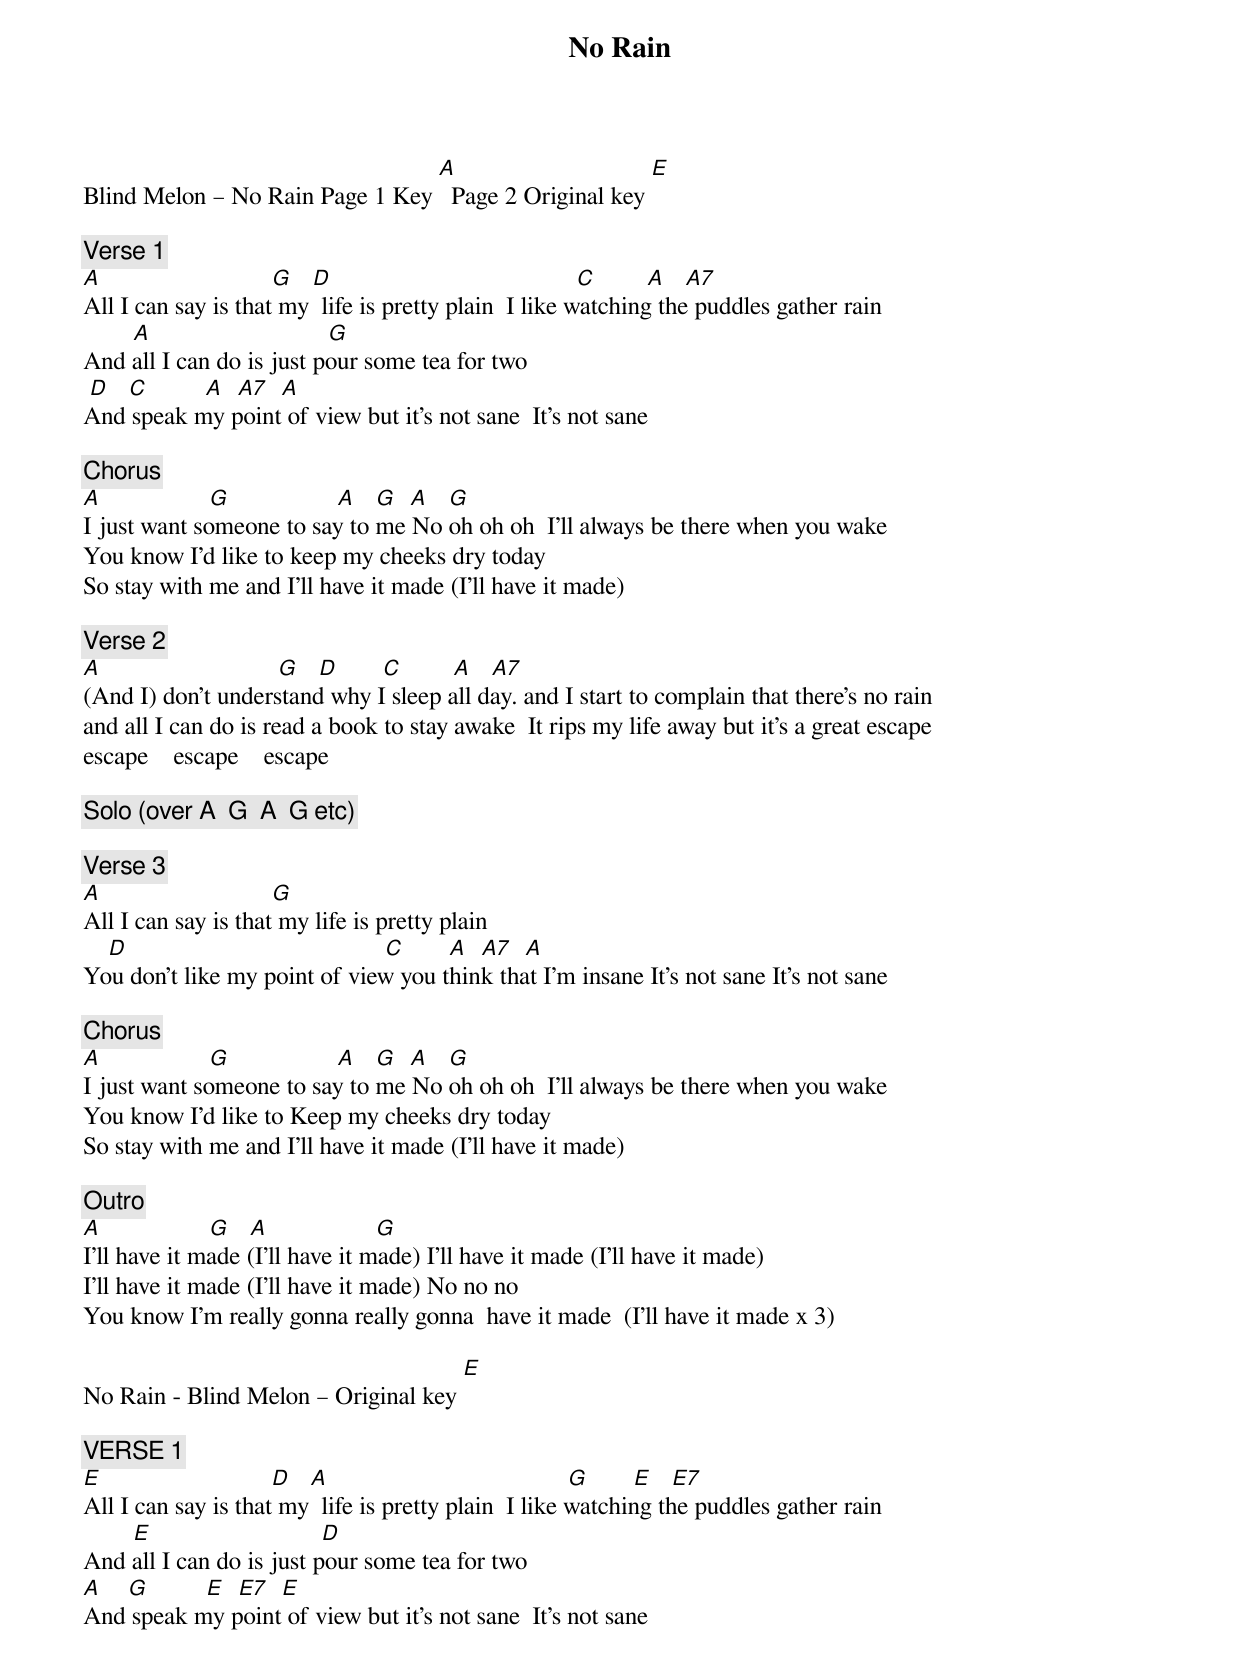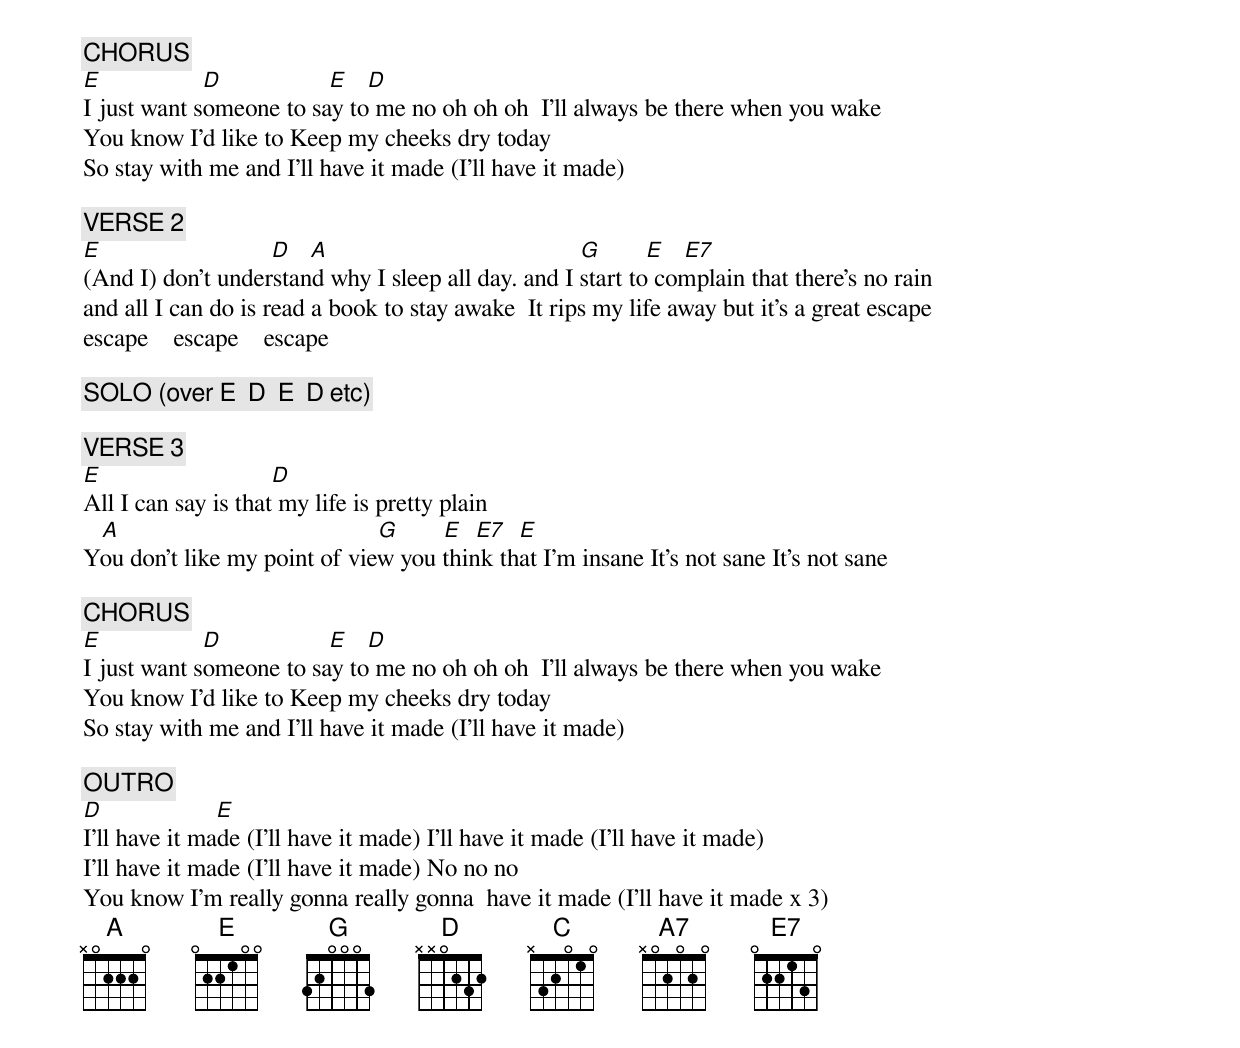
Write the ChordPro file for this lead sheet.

{title: No Rain}
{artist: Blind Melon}
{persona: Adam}
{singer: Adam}
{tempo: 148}
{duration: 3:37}
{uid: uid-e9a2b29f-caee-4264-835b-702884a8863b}
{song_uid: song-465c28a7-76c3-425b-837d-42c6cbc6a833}



Blind Melon – No Rain	Page 1 Key [A]		Page 2 Original key [E]

{comment: Verse 1}
[A]                       	  	[G]			[D]                                      	[C]       	[A]   [A7]
All I can say is that my  life is pretty plain 	I like watching the puddles gather rain
        [A]                          		[G]
And all I can do is just pour some tea for two
	[D]			[C]        	[A]  [A7]		[A]
And speak my point of view but it's not sane 	It's not sane

{comment: Chorus}
[A]               		[G]                 [A] 		[G]		[A] 		[G]
I just want someone to say to me No oh oh oh		I'll always be there when you wake
You know I'd like to keep my cheeks dry today
So stay with me and I'll have it made (I'll have it made)

{comment: Verse 2}
[A]                       	  		[G]			[D]     		[C]       	[A]   [A7]
(And I) don't understand why I sleep all day.	and I start to complain that there's no rain
and all I can do is read a book to stay awake 	It rips my life away but it's a great escape
escape    escape    escape

{comment: Solo (over A  G  A  G etc)}

{comment: Verse 3}
[A]                       	  	[G]
All I can say is that my life is pretty plain
   	[D]                                      			[C]       [A]  [A7]		[A]
You don't like my point of view you think that I'm insane	It's not sane It's not sane

{comment: Chorus}
[A]               		[G]                 [A] 		[G]		[A] 		[G]
I just want someone to say to me No oh oh oh		I'll always be there when you wake
You know I'd like to Keep my cheeks dry today
So stay with me and I'll have it made (I'll have it made)

{comment: Outro}
[A]                	[G]			[A]                	[G]
I'll have it made (I'll have it made)	I'll have it made (I'll have it made)
I'll have it made (I'll have it made)	No no no
You know I'm really gonna really gonna	 have it made 	(I'll have it made x 3)

No Rain - Blind Melon – Original key [E]

{comment: VERSE 1}
[E]                       	  	[D]			[A]                                      [G]       [E]   [E7]
All I can say is that my  life is pretty plain 	I like watching the puddles gather rain
        [E]                          	[D]
And all I can do is just pour some tea for two
[A]				[G]        	[E]  [E7]		[E]
And speak my point of view but it's not sane 	It's not sane

{comment: CHORUS}
[E]               	[D]                 [E] 		[D]
I just want someone to say to me no oh oh oh 	I'll always be there when you wake
You know I'd like to Keep my cheeks dry today
So stay with me and I'll have it made (I'll have it made)

{comment: VERSE 2}
[E]                       	  	[D]			[A]                                      		[G]       [E]   [E7]
(And I) don't understand why I sleep all day.	and I start to complain that there's no rain
and all I can do is read a book to stay awake 	It rips my life away but it's a great escape
escape    escape    escape

{comment: SOLO (over E  D  E  D etc)}

{comment: VERSE 3}
[E]                       	  	[D]
All I can say is that my life is pretty plain
   [A]                                      			[G]       [E]  [E7]		[E]
You don't like my point of view you think that I'm insane	It's not sane It's not sane

{comment: CHORUS}
[E]               	[D]                 [E] 		[D]
I just want someone to say to me no oh oh oh 	I'll always be there when you wake
You know I'd like to Keep my cheeks dry today
So stay with me and I'll have it made (I'll have it made)

{comment: OUTRO}
[D]                 	[E]
I'll have it made (I'll have it made)	I'll have it made (I'll have it made)
I'll have it made (I'll have it made)	No no no
You know I'm really gonna really gonna	 have it made (I'll have it made x 3)
